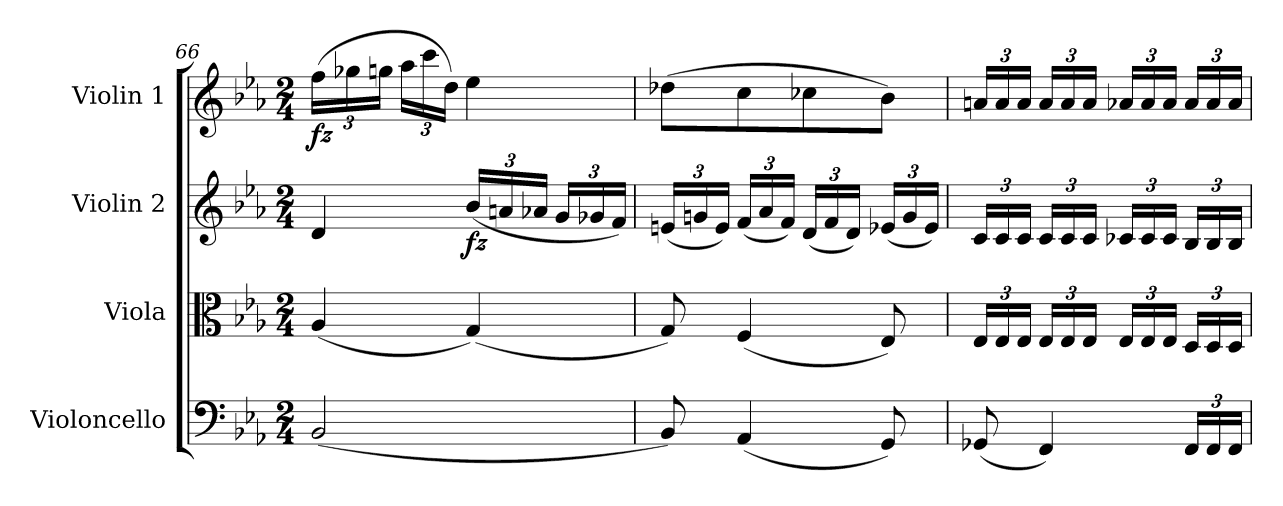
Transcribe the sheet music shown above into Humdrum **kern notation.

**kern	**kern	**kern	**dynam	**kern	**dynam
*part4	*part3	*part2	*part2	*part1	*part1
*staff4	*staff3	*staff2	*staff2	*staff1	*staff1
*I"Violoncello	*I"Viola	*I"Violin 2	*	*I"Violin 1	*
*I'Vc	*I'Vla	*I'Vln	*	*I'Vln	*
*clefF4	*clefC3	*clefG2	*	*clefG2	*
*k[b-e-a-]	*k[b-e-a-]	*k[b-e-a-]	*	*k[b-e-a-]	*
*M2/4	*M2/4	*M2/4	*	*M2/4	*
*	*	*	*	*Xbrackettup	*
=66	=66	=66	=66	=66	=66
!	!	!	!	!	!LO:DY:b
(2BB-/	(4A-/	4d/	.	(24ff\LL	fz
.	.	.	.	24gg-X\	.
.	.	.	.	24ggn\JJ	.
.	.	.	.	24aa-\LL	.
.	.	.	.	24ccc\	.
.	.	.	.	24dd\JJ)	.
*	*	*Xbrackettup	*	*	*
!	!	!	!LO:DY:b	!	!
.	(4G/)	(24b-/LL	fz	4ee-\	.
.	.	24an/	.	.	.
.	.	24a-X/JJ	.	.	.
.	.	24g/LL	.	.	.
.	.	24g-X/	.	.	.
.	.	24f/JJ)	.	.	.
=67	=67	=67	=67	=67	=67
8BB-/)	8G/)	(24en/LL	.	(8dd-X\L	.
.	.	24gn/	.	.	.
.	.	24e/JJ)	.	.	.
(4AA-/	(4F/	(24f/LL	.	8cc\	.
.	.	24a-/	.	.	.
.	.	24f/JJ)	.	.	.
.	.	(24d/LL	.	8cc-X\	.
.	.	24f/	.	.	.
.	.	24d/JJ)	.	.	.
8GG/)	8E-/)	(24e-X/LL	.	8b-\J)	.
.	.	24g/	.	.	.
.	.	24e-/JJ)	.	.	.
!!LO:LB:g=z
=68	=68	=68	=68	=68	=68
*	*Xbrackettup	*	*	*	*
(8GG-X/	24E-/LL	24c/LL	.	24an/LL	.
.	24E-/	24c/	.	24a/	.
.	24E-/JJ	24c/JJ	.	24a/JJ	.
4FF/)	24E-/LL	24c/LL	.	24a/LL	.
.	24E-/	24c/	.	24a/	.
.	24E-/JJ	24c/JJ	.	24a/JJ	.
.	24E-/LL	24c-X/LL	.	24a-X/LL	.
.	24E-/	24c-/	.	24a-/	.
.	24E-/JJ	24c-/JJ	.	24a-/JJ	.
*Xbrackettup	*	*	*	*	*
24FF/LL	24D/LL	24B-/LL	.	24a-/LL	.
24FF/	24D/	24B-/	.	24a-/	.
24FF/JJ	24D/JJ	24B-/JJ	.	24a-/JJ	.
=	=	=	=	=	=
*-	*-	*-	*-	*-	*-
